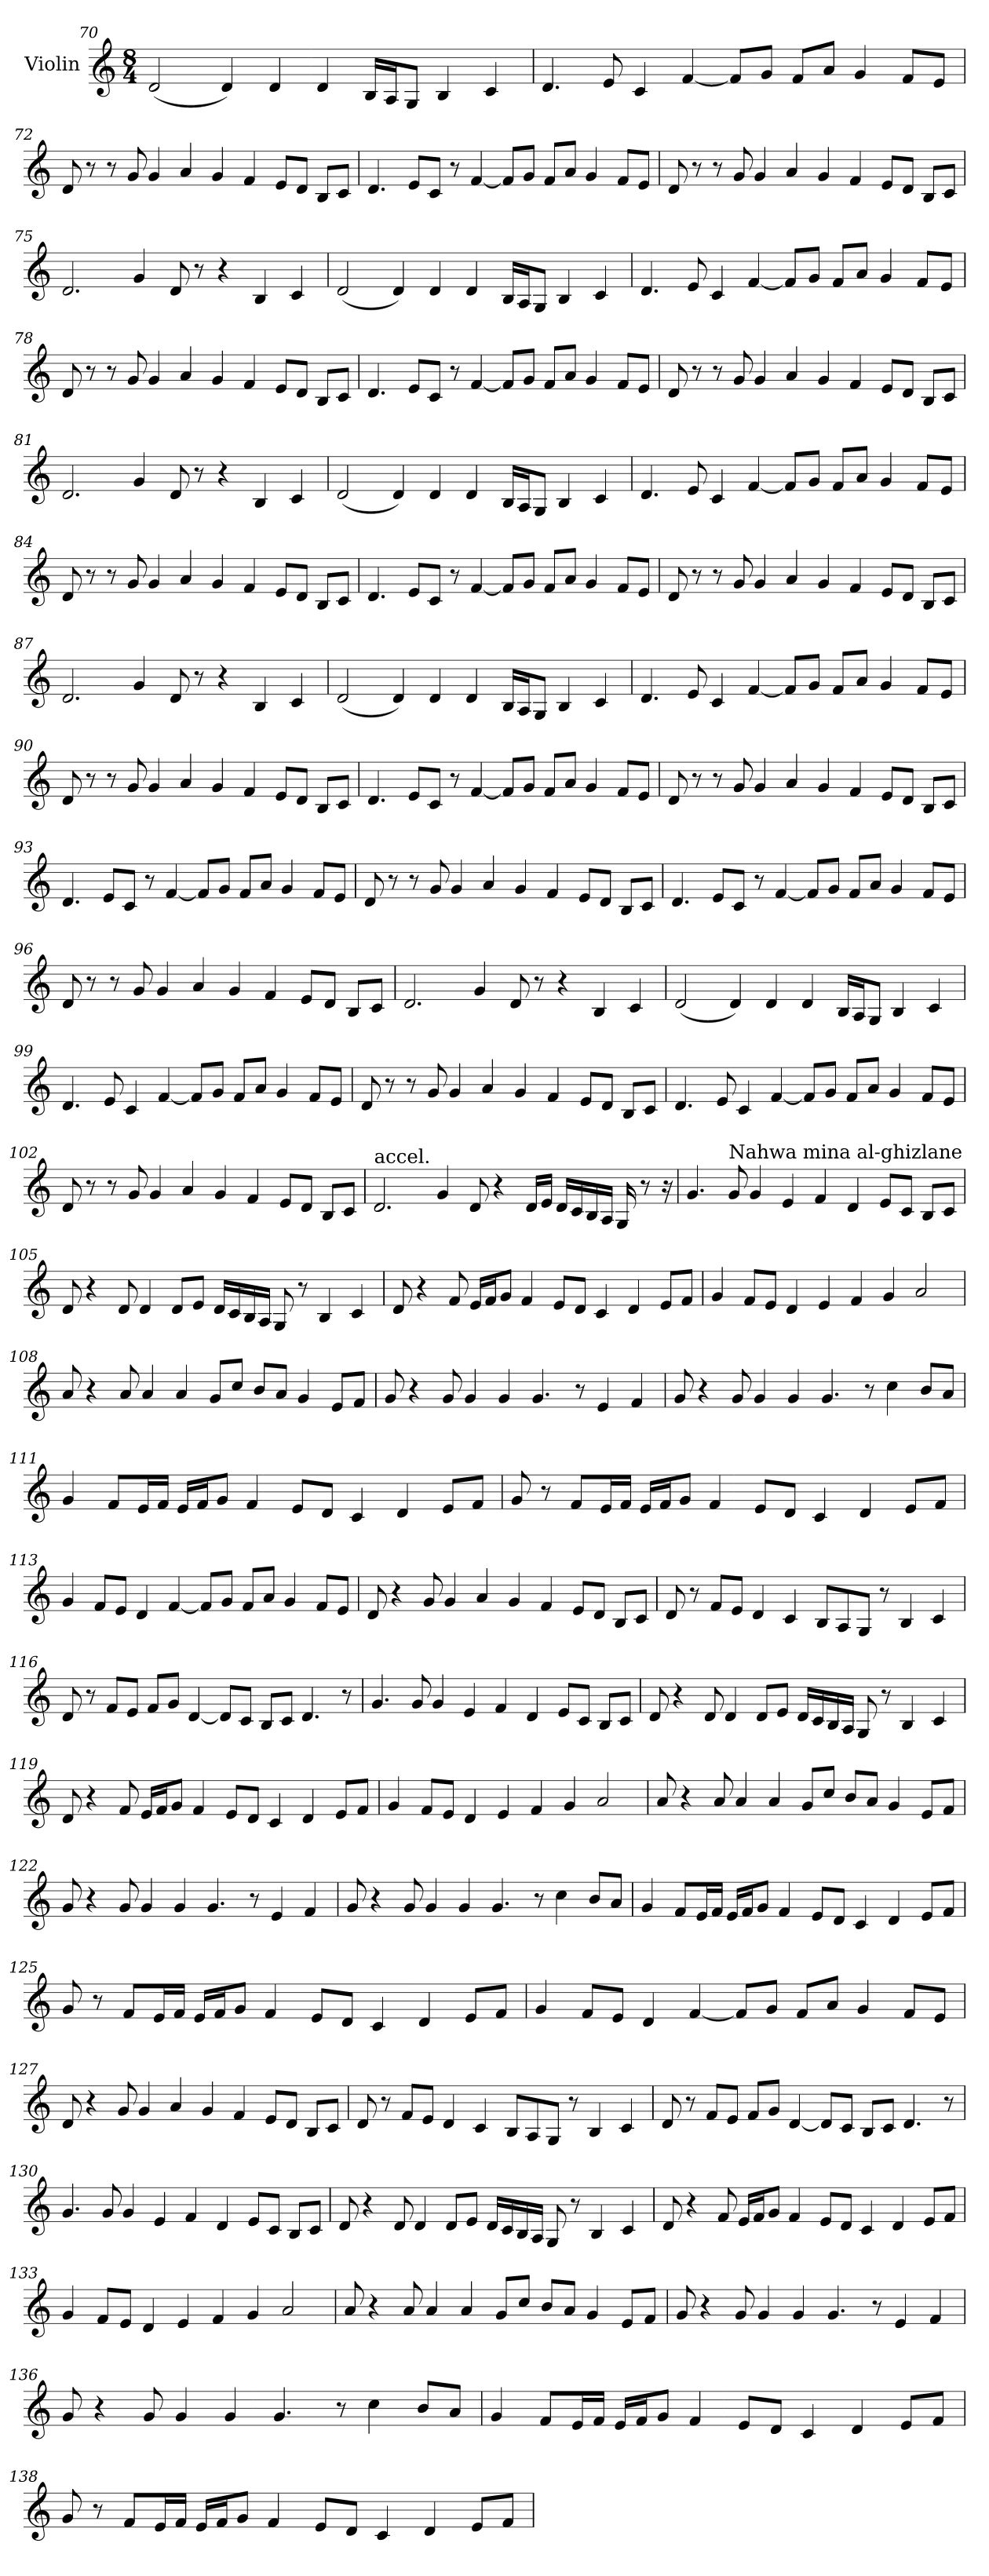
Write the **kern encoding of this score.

**kern
*part1
*staff1
*I"Violin
!!LO:PB:g=z
*clefG2
*k[]
*C:
*M8/4
=70
(2d/
4d/)
4d/
4d/
16B/LL
16A/J
8G/J
4B/
4c/
=71
4.d/
8e/
4c/
[4f/
8f/L]
8g/J
8f/L
8a/J
4g/
8f/L
8e/J
!!LO:LB:g=z
=72
8d/
8r
8r
8g/
4g/
4a/
4g/
4f/
8e/L
8d/J
8B/L
8c/J
=73
4.d/
8e/L
8c/J
8r
[4f/
8f/L]
8g/J
8f/L
8a/J
4g/
8f/L
8e/J
!!LO:LB:g=z
=74
8d/
8r
8r
8g/
4g/
4a/
4g/
4f/
8e/L
8d/J
8B/L
8c/J
=75
2.d/
4g/
8d/
8r
4r
4B/
4c/
=76
(2d/
4d/)
4d/
4d/
16B/LL
16A/J
8G/J
4B/
4c/
!!LO:LB:g=z
=77
4.d/
8e/
4c/
[4f/
8f/L]
8g/J
8f/L
8a/J
4g/
8f/L
8e/J
=78
8d/
8r
8r
8g/
4g/
4a/
4g/
4f/
8e/L
8d/J
8B/L
8c/J
!!LO:LB:g=z
=79
4.d/
8e/L
8c/J
8r
[4f/
8f/L]
8g/J
8f/L
8a/J
4g/
8f/L
8e/J
=80
8d/
8r
8r
8g/
4g/
4a/
4g/
4f/
8e/L
8d/J
8B/L
8c/J
!!LO:LB:g=z
=81
2.d/
4g/
8d/
8r
4r
4B/
4c/
=82
(2d/
4d/)
4d/
4d/
16B/LL
16A/J
8G/J
4B/
4c/
=83
4.d/
8e/
4c/
[4f/
8f/L]
8g/J
8f/L
8a/J
4g/
8f/L
8e/J
!!LO:LB:g=z
=84
8d/
8r
8r
8g/
4g/
4a/
4g/
4f/
8e/L
8d/J
8B/L
8c/J
=85
4.d/
8e/L
8c/J
8r
[4f/
8f/L]
8g/J
8f/L
8a/J
4g/
8f/L
8e/J
!!LO:LB:g=z
=86
8d/
8r
8r
8g/
4g/
4a/
4g/
4f/
8e/L
8d/J
8B/L
8c/J
=87
2.d/
4g/
8d/
8r
4r
4B/
4c/
=88
(2d/
4d/)
4d/
4d/
16B/LL
16A/J
8G/J
4B/
4c/
!!LO:PB:g=z
=89
4.d/
8e/
4c/
[4f/
8f/L]
8g/J
8f/L
8a/J
4g/
8f/L
8e/J
=90
8d/
8r
8r
8g/
4g/
4a/
4g/
4f/
8e/L
8d/J
8B/L
8c/J
!!LO:LB:g=z
=91
4.d/
8e/L
8c/J
8r
[4f/
8f/L]
8g/J
8f/L
8a/J
4g/
8f/L
8e/J
=92
8d/
8r
8r
8g/
4g/
4a/
4g/
4f/
8e/L
8d/J
8B/L
8c/J
!!LO:LB:g=z
=93
4.d/
8e/L
8c/J
8r
[4f/
8f/L]
8g/J
8f/L
8a/J
4g/
8f/L
8e/J
=94
8d/
8r
8r
8g/
4g/
4a/
4g/
4f/
8e/L
8d/J
8B/L
8c/J
!!LO:LB:g=z
=95
4.d/
8e/L
8c/J
8r
[4f/
8f/L]
8g/J
8f/L
8a/J
4g/
8f/L
8e/J
=96
8d/
8r
8r
8g/
4g/
4a/
4g/
4f/
8e/L
8d/J
8B/L
8c/J
!!LO:LB:g=z
=97
2.d/
4g/
8d/
8r
4r
4B/
4c/
=98
(2d/
4d/)
4d/
4d/
16B/LL
16A/J
8G/J
4B/
4c/
=99
4.d/
8e/
4c/
[4f/
8f/L]
8g/J
8f/L
8a/J
4g/
8f/L
8e/J
!!LO:LB:g=z
=100
8d/
8r
8r
8g/
4g/
4a/
4g/
4f/
8e/L
8d/J
8B/L
8c/J
=101
4.d/
8e/
4c/
[4f/
8f/L]
8g/J
8f/L
8a/J
4g/
8f/L
8e/J
!!LO:LB:g=z
=102
8d/
8r
8r
8g/
4g/
4a/
4g/
4f/
8e/L
8d/J
8B/L
8c/J
=103
!LO:TX:a:t=accel.
2.d/
4g/
8d/
4r
16d/LL
16e/JJ
16d/LL
16c/
16B/
16A/JJ
16G/
8r
16r
!!LO:LB:g=z
=104
4.g/
!LO:TX:a:t=Nahwa mina al-ghizlane
8g/
4g/
4e/
4f/
4d/
8e/L
8c/J
8B/L
8c/J
=105
8d/
4r
8d/
4d/
8d/L
8e/J
16d/LL
16c/
16B/
16A/JJ
8G/
8r
4B/
4c/
!!LO:PB:g=z
=106
*MM65
8d/
4r
8f/
16e/LL
16f/J
8g/J
4f/
8e/L
8d/J
4c/
4d/
8e/L
8f/J
=107
4g/
8f/L
8e/J
4d/
4e/
4f/
4g/
2a/
!!LO:LB:g=z
=108
8a/
4r
8a/
4a/
4a/
8g/L
8cc/J
8b/L
8a/J
4g/
8e/L
8f/J
=109
8g/
4r
8g/
4g/
4g/
4.g/
8r
4e/
4f/
!!LO:LB:g=z
=110
8g/
4r
8g/
4g/
4g/
4.g/
8r
4cc\
8b/L
8a/J
=111
4g/
8f/L
16e/L
16f/JJ
16e/LL
16f/J
8g/J
4f/
8e/L
8d/J
4c/
4d/
8e/L
8f/J
!!LO:LB:g=z
=112
8g/
8r
8f/L
16e/L
16f/JJ
16e/LL
16f/J
8g/J
4f/
8e/L
8d/J
4c/
4d/
8e/L
8f/J
=113
4g/
8f/L
8e/J
4d/
[4f/
8f/L]
8g/J
8f/L
8a/J
4g/
8f/L
8e/J
!!LO:LB:g=z
=114
8d/
4r
8g/
4g/
4a/
4g/
4f/
8e/L
8d/J
8B/L
8c/J
=115
8d/
8r
8f/L
8e/J
4d/
4c/
8B/L
8A/
8G/J
8r
4B/
4c/
!!LO:LB:g=z
=116
8d/
8r
8f/L
8e/J
8f/L
8g/J
[4d/
8d/L]
8c/J
8B/L
8c/J
4.d/
8r
=117
4.g/
8g/
4g/
4e/
4f/
4d/
8e/L
8c/J
8B/L
8c/J
!!LO:LB:g=z
=118
8d/
4r
8d/
4d/
8d/L
8e/J
16d/LL
16c/
16B/
16A/JJ
8G/
8r
4B/
4c/
=119
8d/
4r
8f/
16e/LL
16f/J
8g/J
4f/
8e/L
8d/J
4c/
4d/
8e/L
8f/J
!!LO:LB:g=z
=120
4g/
8f/L
8e/J
4d/
4e/
4f/
4g/
2a/
=121
8a/
4r
8a/
4a/
4a/
8g/L
8cc/J
8b/L
8a/J
4g/
8e/L
8f/J
=122
8g/
4r
8g/
4g/
4g/
4.g/
8r
4e/
4f/
!!LO:PB:g=z
=123
8g/
4r
8g/
4g/
4g/
4.g/
8r
4cc\
8b/L
8a/J
=124
4g/
8f/L
16e/L
16f/JJ
16e/LL
16f/J
8g/J
4f/
8e/L
8d/J
4c/
4d/
8e/L
8f/J
!!LO:LB:g=z
=125
8g/
8r
8f/L
16e/L
16f/JJ
16e/LL
16f/J
8g/J
4f/
8e/L
8d/J
4c/
4d/
8e/L
8f/J
=126
4g/
8f/L
8e/J
4d/
[4f/
8f/L]
8g/J
8f/L
8a/J
4g/
8f/L
8e/J
!!LO:LB:g=z
=127
8d/
4r
8g/
4g/
4a/
4g/
4f/
8e/L
8d/J
8B/L
8c/J
=128
8d/
8r
8f/L
8e/J
4d/
4c/
8B/L
8A/
8G/J
8r
4B/
4c/
!!LO:LB:g=z
=129
8d/
8r
8f/L
8e/J
8f/L
8g/J
[4d/
8d/L]
8c/J
8B/L
8c/J
4.d/
8r
=130
4.g/
8g/
4g/
4e/
4f/
4d/
8e/L
8c/J
8B/L
8c/J
!!LO:LB:g=z
=131
8d/
4r
8d/
4d/
8d/L
8e/J
16d/LL
16c/
16B/
16A/JJ
8G/
8r
4B/
4c/
=132
8d/
4r
8f/
16e/LL
16f/J
8g/J
4f/
8e/L
8d/J
4c/
4d/
8e/L
8f/J
!!LO:LB:g=z
=133
4g/
8f/L
8e/J
4d/
4e/
4f/
4g/
2a/
=134
8a/
4r
8a/
4a/
4a/
8g/L
8cc/J
8b/L
8a/J
4g/
8e/L
8f/J
=135
8g/
4r
8g/
4g/
4g/
4.g/
8r
4e/
4f/
!!LO:LB:g=z
=136
8g/
4r
8g/
4g/
4g/
4.g/
8r
4cc\
8b/L
8a/J
=137
4g/
8f/L
16e/L
16f/JJ
16e/LL
16f/J
8g/J
4f/
8e/L
8d/J
4c/
4d/
8e/L
8f/J
!!LO:LB:g=z
=138
8g/
8r
8f/L
16e/L
16f/JJ
16e/LL
16f/J
8g/J
4f/
8e/L
8d/J
4c/
4d/
8e/L
8f/J
=
*-
